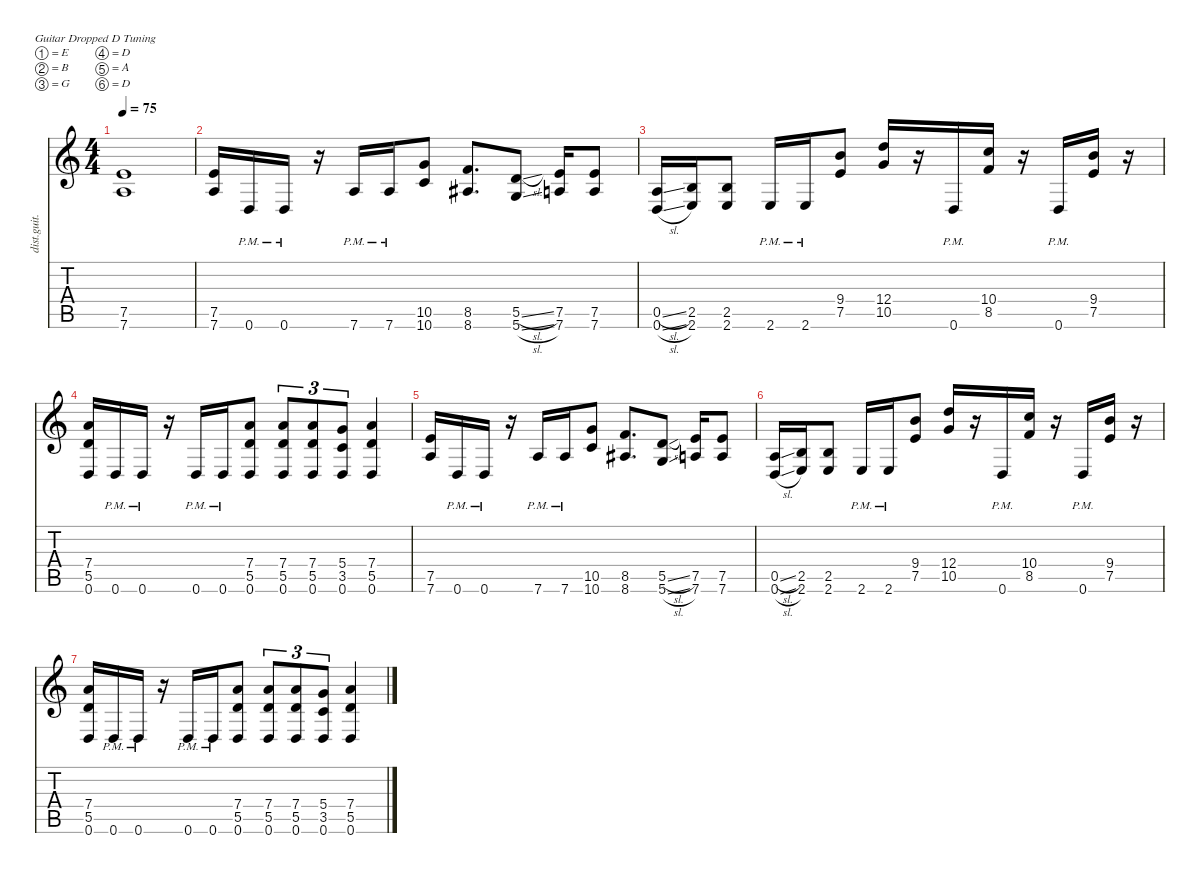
\defaultSystemsLayout 4
\hideDynamics
\bracketExtendMode nobrackets
\otherSystemsTrackNameOrientation horizontal
\track ("Distortion Guitar" "dist.guit.") {instrument distortionguitar}
\staff {score tabs}
\tuning (E4 B3 G3 D3 A2 D2)
\ts (4 4)
\tempo 75
\clef g2
\ks c
(7.5 7.6).1{dy mf beam Up} |
(7.6 7.5).16{beam Up} 0.6{pm}.16{beam Up} 0.6{pm}.16{beam Up} r.16{beam Up} 7.6{pm}.16{beam Up} 7.6{pm}.16{beam Up} (10.6 10.5).8{beam Up} (8.5 8.6{acc #}).8{d beam Up} (5.6{sl} 5.5{sl}).8{beam Up} (7.6 7.5).16{beam Up} (7.5 7.6).8{beam Up} |
(0.5{sl} 0.6{sl}).16{beam Up} (2.6 2.5).16{beam Up} (2.6 2.5).8{beam Up} 2.6{pm}.16{beam Up} 2.6{pm}.16{beam Up} (7.5 9.4).8{beam Up} (10.5 12.4).16{beam Up} r.16{beam Up} 0.6{pm}.16{beam Up} (8.5 10.4).16{beam Up} r.16{beam Up} 0.6{pm}.16{beam Up} (7.5 9.4).16{beam Up} r.16{beam Up} |
(0.6 5.5 7.4).16{beam Up} 0.6{pm}.16{beam Up} 0.6{pm}.16{beam Up} r.16{beam Up} 0.6{pm}.16{beam Up} 0.6{pm}.16{beam Up} (0.6 5.5 7.4).8{beam Up} (0.6 5.5 7.4).8{tu (3 2) beam Up} (0.6 5.5 7.4).8{tu (3 2) beam Up} (0.6 3.5 5.4).8{tu (3 2) beam Up} (0.6 5.5 7.4).4{beam Up} |
(7.6 7.5).16{beam Up} 0.6{pm}.16{beam Up} 0.6{pm}.16{beam Up} r.16{beam Up} 7.6{pm}.16{beam Up} 7.6{pm}.16{beam Up} (10.6 10.5).8{beam Up} (8.5 8.6{acc #}).8{d beam Up} (5.6{sl} 5.5{sl}).8{beam Up} (7.6 7.5).16{beam Up} (7.5 7.6).8{beam Up} |
(0.5{sl} 0.6{sl}).16{beam Up} (2.6 2.5).16{beam Up} (2.6 2.5).8{beam Up} 2.6{pm}.16{beam Up} 2.6{pm}.16{beam Up} (7.5 9.4).8{beam Up} (10.5 12.4).16{beam Up} r.16{beam Up} 0.6{pm}.16{beam Up} (8.5 10.4).16{beam Up} r.16{beam Up} 0.6{pm}.16{beam Up} (7.5 9.4).16{beam Up} r.16{beam Up} |
(0.6 5.5 7.4).16{beam Up} 0.6{pm}.16{beam Up} 0.6{pm}.16{beam Up} r.16{beam Up} 0.6{pm}.16{beam Up} 0.6{pm}.16{beam Up} (0.6 5.5 7.4).8{beam Up} (0.6 5.5 7.4).8{tu (3 2) beam Up} (0.6 5.5 7.4).8{tu (3 2) beam Up} (0.6 3.5 5.4).8{tu (3 2) beam Up} (0.6 5.5 7.4).4{beam Up}
